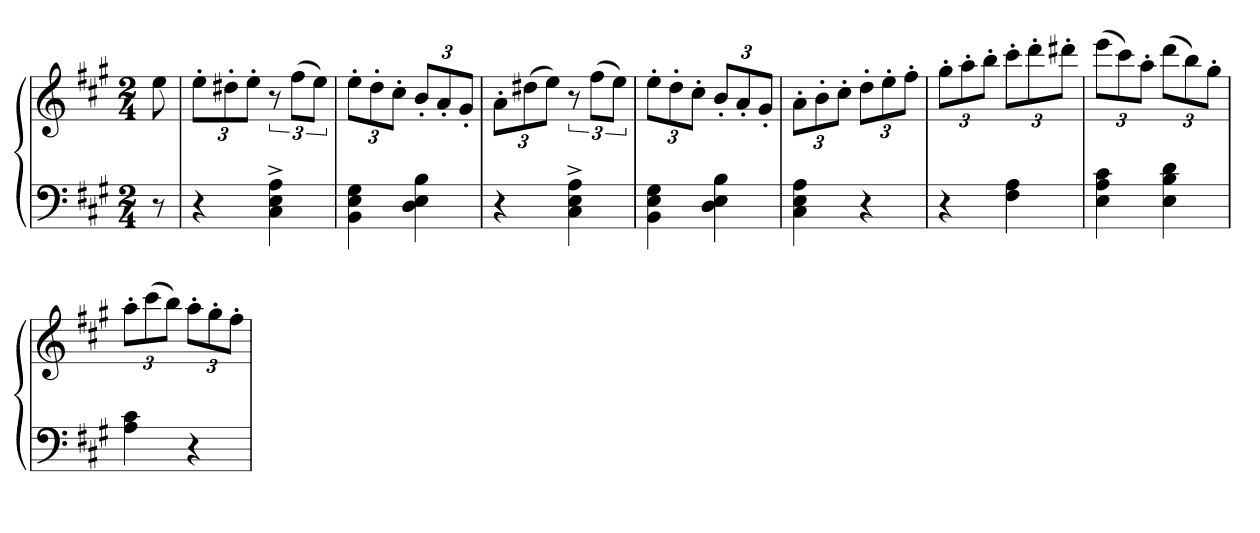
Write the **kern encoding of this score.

**kern	**kern
*part1	*part1
*staff2	*staff1
*clefF4	*clefG2
*k[f#c#g#]	*k[f#c#g#]
*A:	*A:
*M2/4	*M2/4
=	=
8r	8ee
=	=
4r	12ee'L
.	12dd#X'
.	12ee'J
4C#^ 4E^ 4A^	12r
.	(12ff#L
.	12eeJ)
=	=
4BB 4E 4G#	12ee'L
.	12dd'
.	12cc#'J
4D 4E 4B	12b'L
.	12a'
.	12g#'J
=	=
4r	12a'L
.	(12dd#X
.	12eeJ)
4C#^ 4E^ 4A^	12r
.	(12ff#L
.	12eeJ)
=	=
4BB 4E 4G#	12ee'L
.	12dd'
.	12cc#'J
4D 4E 4B	12b'L
.	12a'
.	12g#'J
=	=
4C# 4E 4A	12a'L
.	12b'
.	12cc#'J
4r	12dd'L
.	12ee'
.	12ff#'J
=	=
4r	12gg#'L
.	12aa'
.	12bb'J
4F# 4A	12ccc#'L
.	12ddd'
.	12ddd#X'J
=	=
4E 4A 4c#	(12eeeL
.	12ccc#)
.	12aa'J
4E 4B 4d	(12dddL
.	12bb)
.	12gg#'J
=	=
4A 4c#	12aa'L
.	(12ccc#
.	12bbJ)
4r	12aa'L
.	12gg#'
.	12ff#'J
=	=
*-	*-
